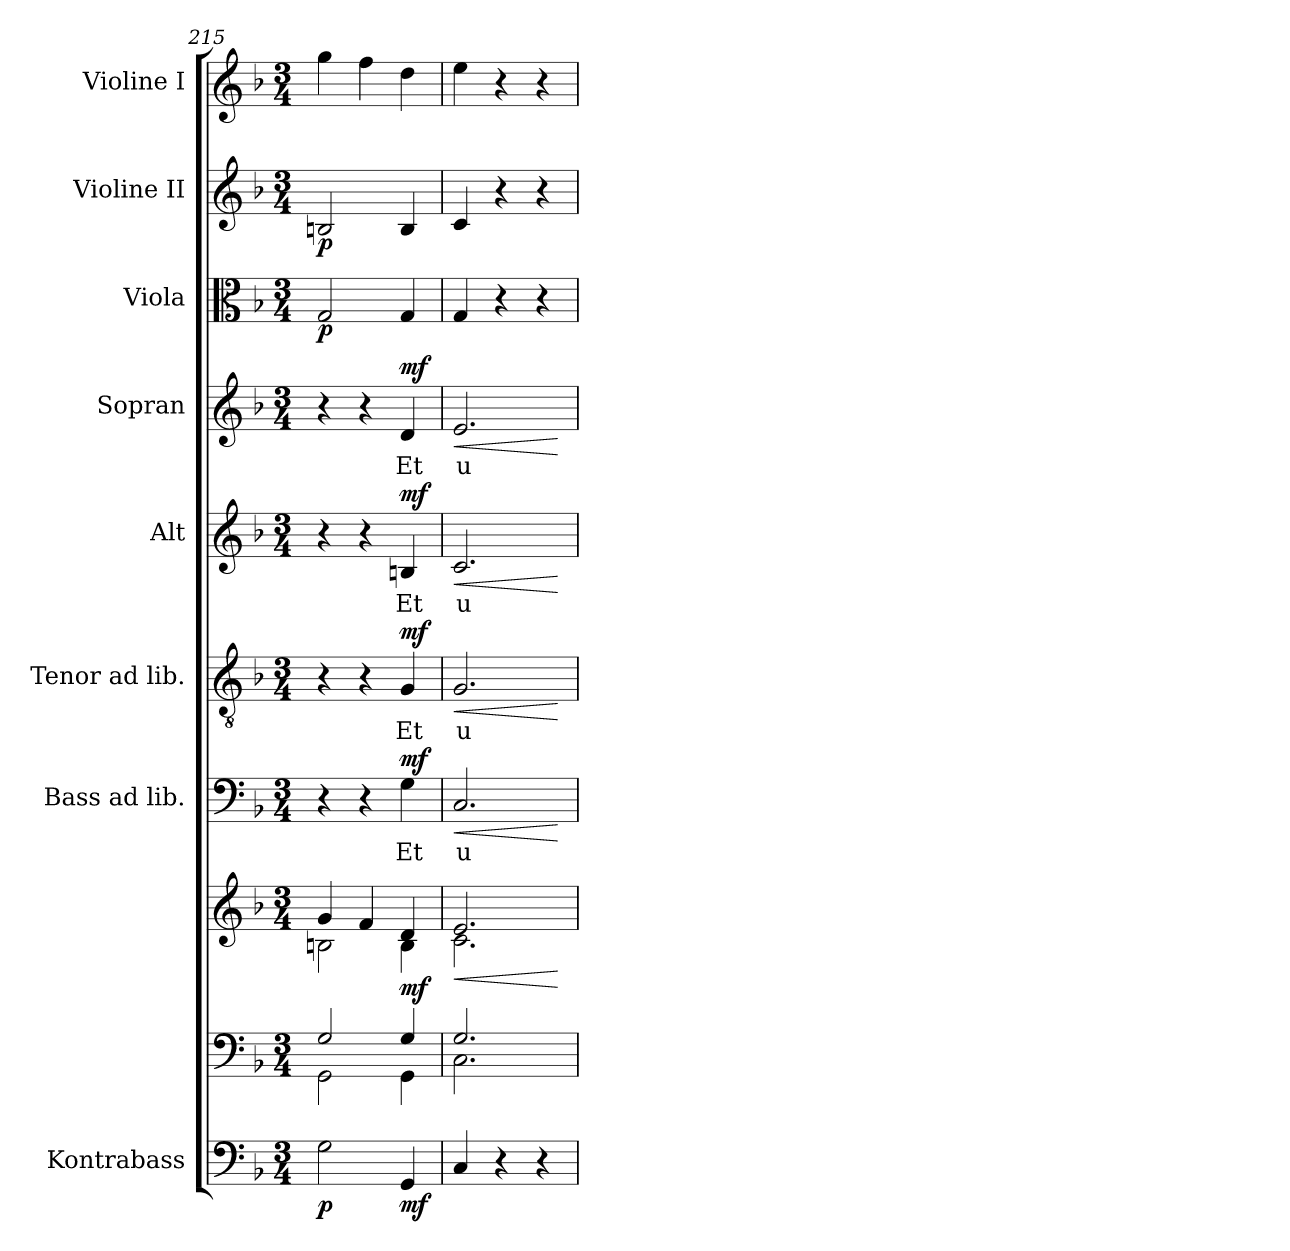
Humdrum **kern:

**kern	**dynam	**kern	**kern	**dynam	**kern	**text	**dynam	**kern	**text	**dynam	**kern	**text	**dynam	**kern	**text	**dynam	**kern	**dynam	**kern	**dynam	**kern
*part9	*part9	*part8	*part8	*part8	*part7	*part7	*part7	*part6	*part6	*part6	*part5	*part5	*part5	*part4	*part4	*part4	*part3	*part3	*part2	*part2	*part1
*staff10	*staff10	*staff9	*staff8	*staff8/9	*staff7	*staff7	*staff7	*staff6	*staff6	*staff6	*staff5	*staff5	*staff5	*staff4	*staff4	*staff4	*staff3	*staff3	*staff2	*staff2	*staff1
*I"Kontrabass	*	*	*	*	*I"Bass ad lib.	*	*	*I"Tenor ad lib.	*	*	*I"Alt	*	*	*I"Sopran	*	*	*I"Viola	*	*I"Violine II	*	*I"Violine I
*I'Kb.	*	*	*	*	*I'B.	*	*	*I'T.	*	*	*I'A.	*	*	*I'S.	*	*	*I'Vla.	*	*I'Vl. II	*	*I'Vl. I
*clefF4	*	*clefF4	*clefG2	*	*clefF4	*	*	*clefGv2	*	*	*clefG2	*	*	*clefG2	*	*	*clefC3	*	*clefG2	*	*clefG2
*ITrd7c12	*	*	*	*	*	*	*	*	*	*	*	*	*	*	*	*	*	*	*	*	*
*k[b-]	*	*k[b-]	*k[b-]	*	*k[b-]	*	*	*k[b-]	*	*	*k[b-]	*	*	*k[b-]	*	*	*k[b-]	*	*k[b-]	*	*k[b-]
*F:	*	*F:	*F:	*	*F:	*	*	*F:	*	*	*F:	*	*	*F:	*	*	*F:	*	*F:	*	*F:
*M3/4	*	*M3/4	*M3/4	*	*M3/4	*	*	*M3/4	*	*	*M3/4	*	*	*M3/4	*	*	*M3/4	*	*M3/4	*	*M3/4
=215	=215	=215	=215	=215	=215	=215	=215	=215	=215	=215	=215	=215	=215	=215	=215	=215	=215	=215	=215	=215	=215
*	*	*^	*^	*	*	*	*	*	*	*	*	*	*	*	*	*	*	*	*	*	*
!	!LO:DY:b	!	!	!	!	!	!	!	!	!	!	!	!	!	!	!	!	!	!	!LO:DY:b	!	!LO:DY:b	!
2GG\	p	2G/	2GG\	4g/	2Bn\	.	4r	.	.	4r	.	.	4r	.	.	4r	.	.	2G/	p	2Bn/	p	4gg\
.	.	.	.	4f/	.	.	4r	.	.	4r	.	.	4r	.	.	4r	.	.	.	.	.	.	4ff\
!	!LO:DY:b	!	!	!	!	!LO:DY:b	!	!LO:LY:b	!LO:DY:a	!	!LO:LY:b	!LO:DY:a	!	!LO:LY:b	!LO:DY:a	!	!LO:LY:b	!LO:DY:a	!	!	!	!	!
4GGG/	mf	4G/	4GG\	4d/	4B\	mf	4G\	Et	mf	4G/	Et	mf	4Bn/	Et	mf	4d/	Et	mf	4G/	.	4B/	.	4dd\
=216	=216	=216	=216	=216	=216	=216	=216	=216	=216	=216	=216	=216	=216	=216	=216	=216	=216	=216	=216	=216	=216	=216	=216
!	!	!	!	!	!	!LO:HP:b	!	!LO:LY:b	!LO:HP:b	!	!LO:LY:b	!LO:HP:b	!	!LO:LY:b	!LO:HP:b	!	!LO:LY:b	!LO:HP:b	!	!	!	!	!
4CC/	.	2.G/	2.C\	2.e/	2.c\	<	2.C/	u-	<	2.G/	u-	<	2.c/	u-	<	2.e/	u-	<	4G/	.	4c/	.	4ee\
4r	.	.	.	.	.	.	.	.	.	.	.	.	.	.	.	.	.	.	4r	.	4r	.	4r
4r	.	.	.	.	.	.	.	.	.	.	.	.	.	.	.	.	.	.	4r	.	4r	.	4r
*	*	*v	*v	*	*	*	*	*	*	*	*	*	*	*	*	*	*	*	*	*	*	*	*
*	*	*	*v	*v	*	*	*	*	*	*	*	*	*	*	*	*	*	*	*	*	*	*
.	.	.	.	[	.	.	[	.	.	[	.	.	[	.	.	[	.	.	.	.	.
=	=	=	=	=	=	=	=	=	=	=	=	=	=	=	=	=	=	=	=	=	=
*-	*-	*-	*-	*-	*-	*-	*-	*-	*-	*-	*-	*-	*-	*-	*-	*-	*-	*-	*-	*-	*-
